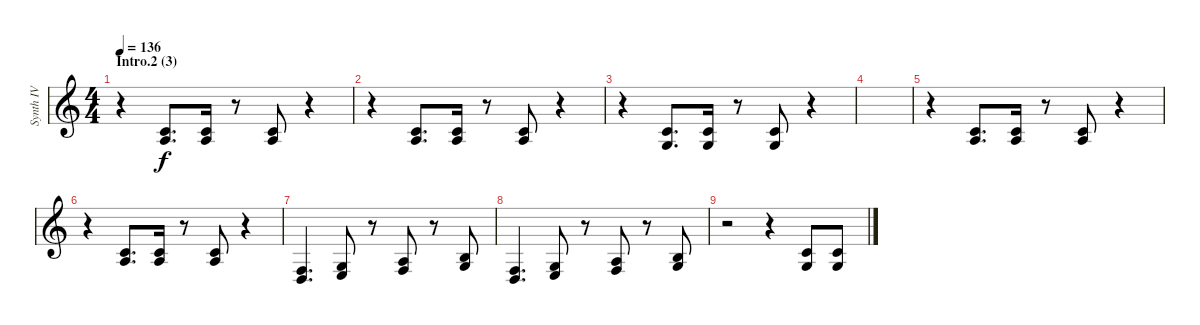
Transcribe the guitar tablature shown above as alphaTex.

\track ("Synth IV" "Synth IV") {instrument pad7halo}
\staff {score}
\tuning (E4 B3 G3 D3 A2 D2) {hide}
\ts (4 4)
\section ("" "Intro.2 (3)")
\tempo 136
\clef g2
\ks c
r.4{dy f} (1.2 2.3).8{d} (1.2 2.3).16 r.8 (1.2 2.3).8 r.4 |
r.4 (1.2 2.3).8{d} (1.2 2.3).16 r.8 (1.2 2.3).8 r.4 |
r.4 (1.2 0.3).8{d} (1.2 0.3).16 r.8 (1.2 0.3).8 r.4 |
|
r.4 (1.2 2.3).8{d} (1.2 2.3).16 r.8 (1.2 2.3).8 r.4 |
r.4 (1.2 2.3).8{d} (1.2 2.3).16 r.8 (1.2 2.3).8 r.4 |
(3.4 5.5).4{d} (0.3 2.4).8 r.8 (2.3 3.4).8 r.8 (0.2 0.3).8 |
(3.4 5.5).4{d} (0.3 2.4).8 r.8 (2.3 3.4).8 r.8 (0.2 0.3).8 |
r.2 r.4 (1.2 0.3).8 (1.2 0.3).8
